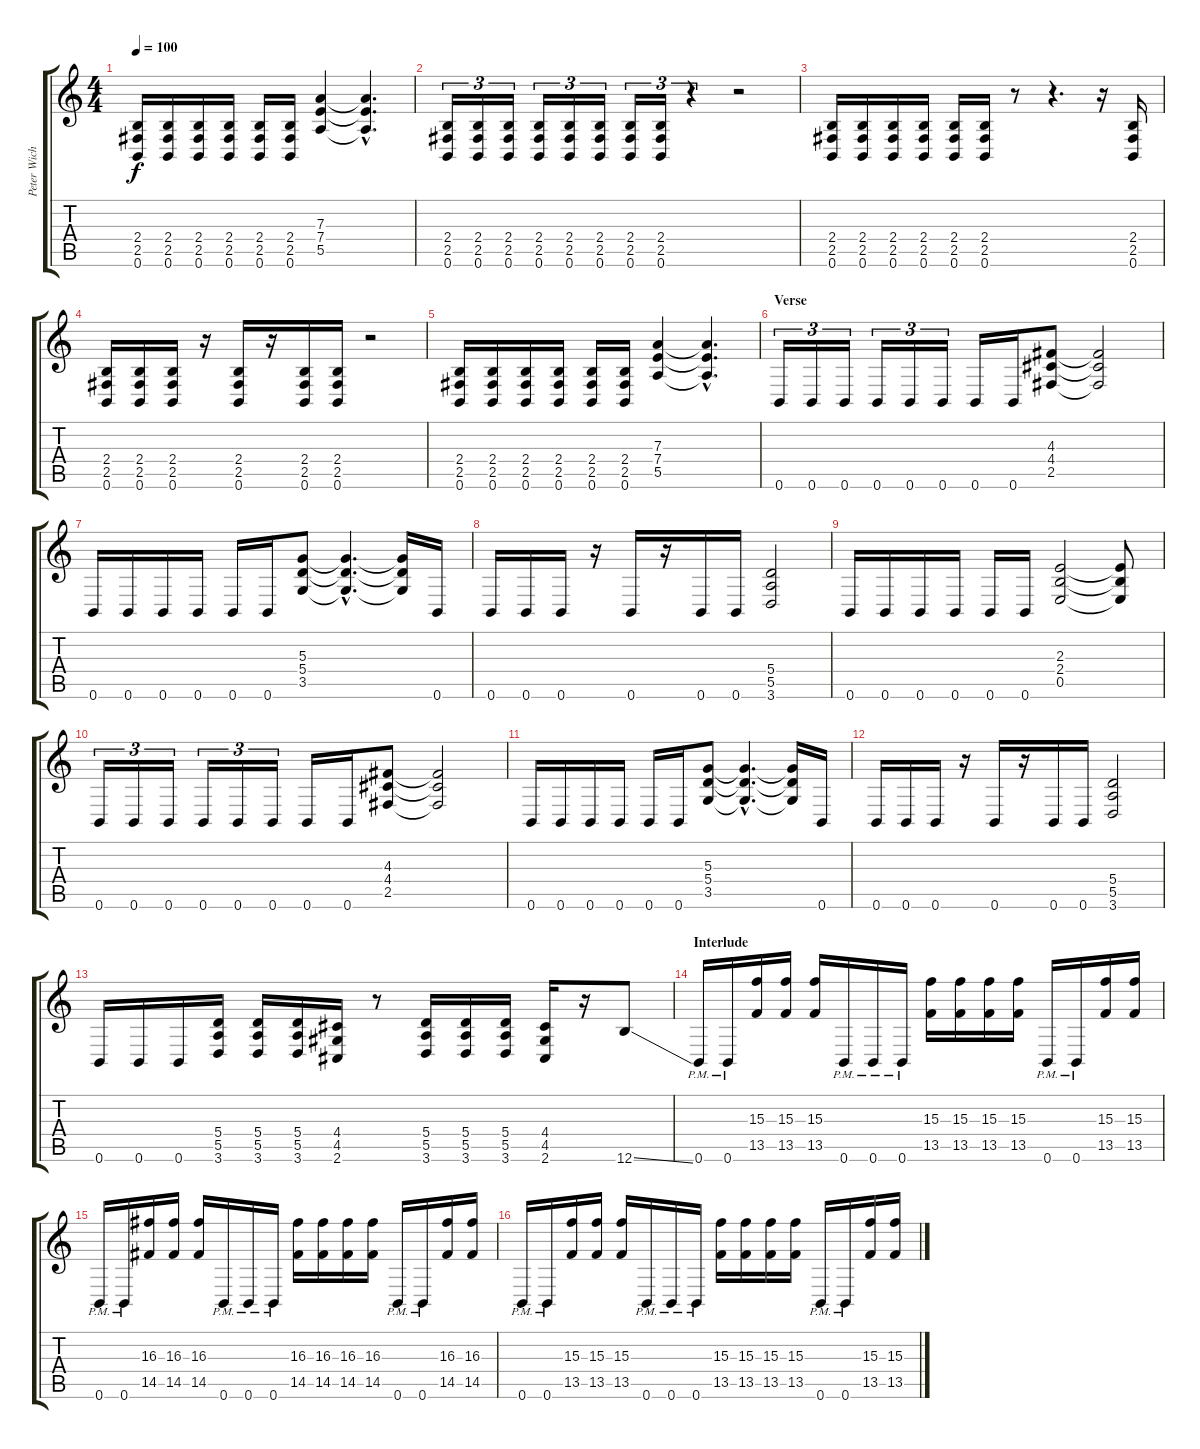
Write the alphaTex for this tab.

\track ("Peter Wichers" "Peter Wich") {instrument distortionguitar}
\staff {score tabs}
\tuning (B3 Gb3 D3 A2 E2 B1) {hide}
\ts (4 4)
\tempo 100
\clef g2
\ks c
(2.4 2.5 0.6).16{dy f} (2.4 2.5 0.6).16 (2.4 2.5 0.6).16 (2.4 2.5 0.6).16 (2.4 2.5 0.6).16 (2.4 2.5 0.6).16 (7.3 7.4 5.5).4 (7.3{hac t} 7.4{hac t} 5.5{hac t}).4{d} |
(2.4 2.5 0.6).16{tu (3 2)} (2.4 2.5 0.6).16{tu (3 2)} (2.4 2.5 0.6).16{tu (3 2)} (2.4 2.5 0.6).16{tu (3 2)} (2.4 2.5 0.6).16{tu (3 2)} (2.4 2.5 0.6).16{tu (3 2)} (2.4 2.5 0.6).16{tu (3 2)} (2.4 2.5 0.6).16{tu (3 2)} r.4{tu (3 2)} r.2 |
(2.4 2.5 0.6).16 (2.4 2.5 0.6).16 (2.4 2.5 0.6).16 (2.4 2.5 0.6).16 (2.4 2.5 0.6).16 (2.4 2.5 0.6).16 r.8 r.4{d} r.16 (2.4 2.5 0.6).16 |
(2.4 2.5 0.6).16 (2.4 2.5 0.6).16 (2.4 2.5 0.6).16 r.16 (2.4 2.5 0.6).16 r.16 (2.4 2.5 0.6).16 (2.4 2.5 0.6).16 r.2 |
(2.4 2.5 0.6).16 (2.4 2.5 0.6).16 (2.4 2.5 0.6).16 (2.4 2.5 0.6).16 (2.4 2.5 0.6).16 (2.4 2.5 0.6).16 (7.3 7.4 5.5).4 (7.3{hac t} 7.4{hac t} 5.5{hac t}).4{d} |
\section ("" "Verse")
0.6.16{tu (3 2)} 0.6.16{tu (3 2)} 0.6.16{tu (3 2)} 0.6.16{tu (3 2)} 0.6.16{tu (3 2)} 0.6.16{tu (3 2)} 0.6.16 0.6.16 (4.3 4.4 2.5).8 (4.3{t} 4.4{t} 2.5{t}).2 |
0.6.16 0.6.16 0.6.16 0.6.16 0.6.16 0.6.16 (5.3 5.4 3.5).8 (5.3{hac t} 5.4{hac t} 3.5{hac t}).4{d} (5.3{t} 5.4{t} 3.5{t}).16 0.6.16 |
0.6.16 0.6.16 0.6.16 r.16 0.6.16 r.16 0.6.16 0.6.16 (5.4 5.5 3.6).2 |
0.6.16 0.6.16 0.6.16 0.6.16 0.6.16 0.6.16 (2.3 2.4 0.5).2 (2.3{t} 2.4{t} 0.5{t}).8 |
0.6.16{tu (3 2)} 0.6.16{tu (3 2)} 0.6.16{tu (3 2)} 0.6.16{tu (3 2)} 0.6.16{tu (3 2)} 0.6.16{tu (3 2)} 0.6.16 0.6.16 (4.3 4.4 2.5).8 (4.3{t} 4.4{t} 2.5{t}).2 |
0.6.16 0.6.16 0.6.16 0.6.16 0.6.16 0.6.16 (5.3 5.4 3.5).8 (5.3{hac t} 5.4{hac t} 3.5{hac t}).4{d} (5.3{t} 5.4{t} 3.5{t}).16 0.6.16 |
0.6.16 0.6.16 0.6.16 r.16 0.6.16 r.16 0.6.16 0.6.16 (5.4 5.5 3.6).2 |
0.6.16 0.6.16 0.6.16 (5.4 5.5 3.6).16 (5.4 5.5 3.6).16 (5.4 5.5 3.6).16 (4.4 4.5 2.6).16 r.8 (5.4 5.5 3.6).16 (5.4 5.5 3.6).16 (5.4 5.5 3.6).16 (4.4 4.5 2.6).16 r.16 12.6{ss}.8 |
\section ("" "Interlude")
0.6{pm}.16 0.6{pm}.16 (15.3 13.5).16 (15.3 13.5).16 (15.3 13.5).16 0.6{pm}.16 0.6{pm}.16 0.6{pm}.16 (15.3 13.5).16 (15.3 13.5).16 (15.3 13.5).16 (15.3 13.5).16 0.6{pm}.16 0.6{pm}.16 (15.3 13.5).16 (15.3 13.5).16 |
0.6{pm}.16 0.6{pm}.16 (16.3 14.5).16 (16.3 14.5).16 (16.3 14.5).16 0.6{pm}.16 0.6{pm}.16 0.6{pm}.16 (16.3 14.5).16 (16.3 14.5).16 (16.3 14.5).16 (16.3 14.5).16 0.6{pm}.16 0.6{pm}.16 (16.3 14.5).16 (16.3 14.5).16 |
0.6{pm}.16 0.6{pm}.16 (15.3 13.5).16 (15.3 13.5).16 (15.3 13.5).16 0.6{pm}.16 0.6{pm}.16 0.6{pm}.16 (15.3 13.5).16 (15.3 13.5).16 (15.3 13.5).16 (15.3 13.5).16 0.6{pm}.16 0.6{pm}.16 (15.3 13.5).16 (15.3 13.5).16
